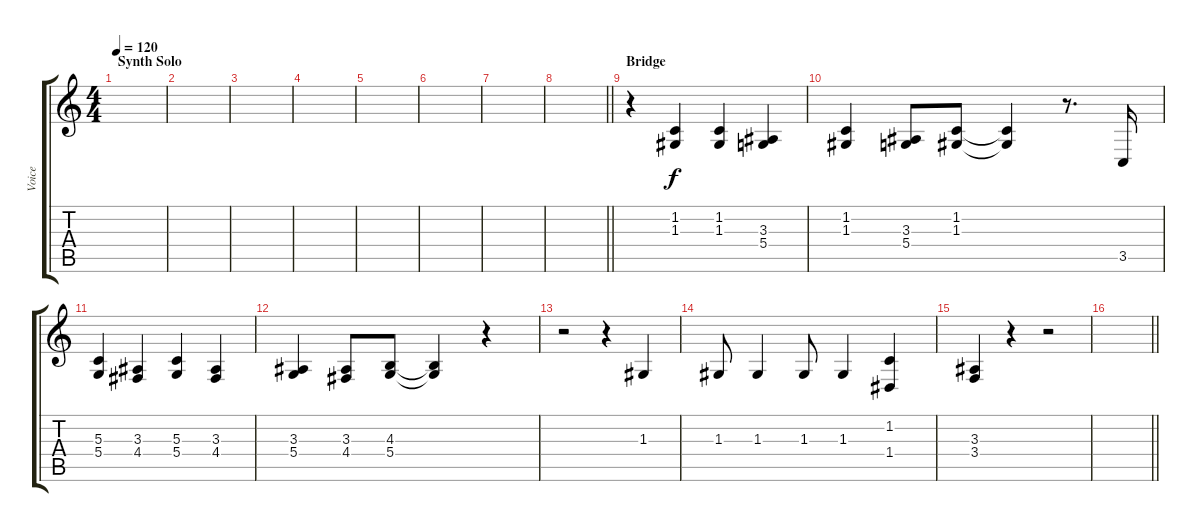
\track ("Voice" "Voice") {instrument altosax}
\staff {score tabs}
\tuning (E4 B3 G3 D3 A2 E2) {hide}
\ts (4 4)
\section ("" "Synth Solo")
\tempo 120
\clef g2
\ks c
|
|
|
|
|
|
|
\barLineRight lightlight
|
\section ("" "Bridge")
r.4 (1.2 1.3).4 (1.2 1.3).4 (3.3 5.4).4 |
(1.2 1.3).4 (3.3 5.4).8 (1.2 1.3).8 (1.2{t} 1.3{t}).4 r.8{d} 3.5.16 |
(5.3 5.4).4 (3.3 4.4).4 (5.3 5.4).4 (3.3 4.4).4 |
(3.3 5.4).4 (3.3 4.4).8 (4.3 5.4).8 (4.3{t} 5.4{t}).4 r.4 |
r.2 r.4 1.3.4 |
1.3.8 1.3.4 1.3.8 1.3.4 (1.2 1.4).4 |
(3.3 3.4).4 r.4 r.2 |
\barLineRight lightlight
